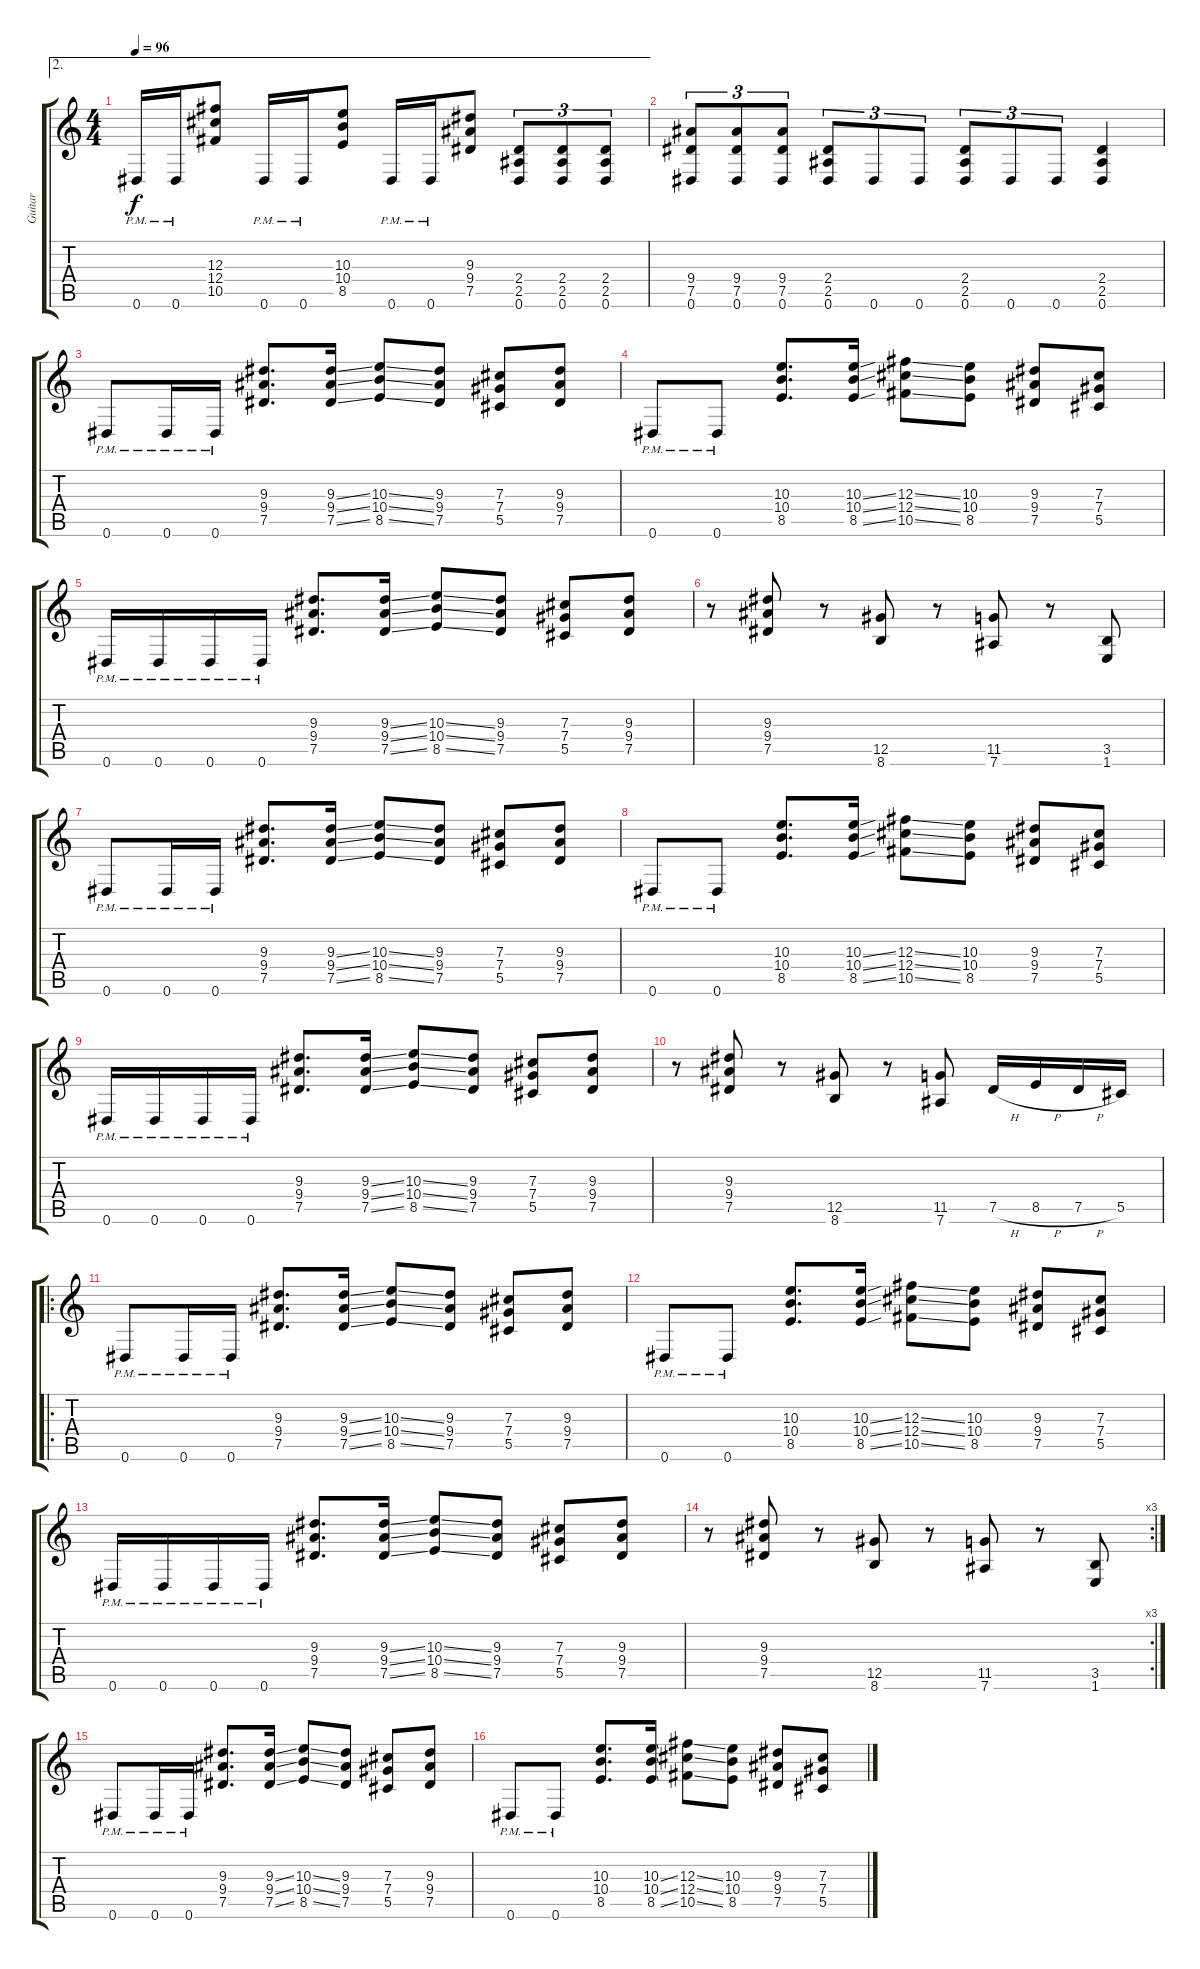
\track ("Guitar" "Guitar") {instrument distortionguitar}
\staff {score tabs}
\tuning (Eb4 Bb3 Gb3 Db3 Ab2 Eb2) {hide}
\ae 2
\ts (4 4)
\tempo 96
\clef g2
\ks c
0.6{pm}.16{dy f} 0.6{pm}.16 (12.3 12.4 10.5).8 0.6{pm}.16 0.6{pm}.16 (10.3 10.4 8.5).8 0.6{pm}.16 0.6{pm}.16 (9.3 9.4 7.5).8 (2.4 2.5 0.6).8{tu (3 2)} (2.4 2.5 0.6).8{tu (3 2)} (2.4 2.5 0.6).8{tu (3 2)} |
(9.4 7.5 0.6).8{tu (3 2)} (9.4 7.5 0.6).8{tu (3 2)} (9.4 7.5 0.6).8{tu (3 2)} (2.4 2.5 0.6).8{tu (3 2)} 0.6.8{tu (3 2)} 0.6.8{tu (3 2)} (2.4 2.5 0.6).8{tu (3 2)} 0.6.8{tu (3 2)} 0.6.8{tu (3 2)} (2.4 2.5 0.6).4 |
0.6{pm}.8 0.6{pm}.16 0.6{pm}.16 (9.3 9.4 7.5).8{d} (9.3{ss} 9.4{ss} 7.5{ss}).16 (10.3{ss} 10.4{ss} 8.5{ss}).8 (9.3 9.4 7.5).8 (7.3 7.4 5.5).8 (9.3 9.4 7.5).8 |
0.6{pm}.8 0.6{pm}.8 (10.3 10.4 8.5).8{d} (10.3{ss} 10.4{ss} 8.5{ss}).16 (12.3{ss} 12.4{ss} 10.5{ss}).8 (10.3 10.4 8.5).8 (9.3 9.4 7.5).8 (7.3 7.4 5.5).8 |
0.6{pm}.16 0.6{pm}.16 0.6{pm}.16 0.6{pm}.16 (9.3 9.4 7.5).8{d} (9.3{ss} 9.4{ss} 7.5{ss}).16 (10.3{ss} 10.4{ss} 8.5{ss}).8 (9.3 9.4 7.5).8 (7.3 7.4 5.5).8 (9.3 9.4 7.5).8 |
r.8 (9.3 9.4 7.5).8 r.8 (12.5 8.6).8 r.8 (11.5 7.6).8 r.8 (3.5 1.6).8 |
0.6{pm}.8 0.6{pm}.16 0.6{pm}.16 (9.3 9.4 7.5).8{d} (9.3{ss} 9.4{ss} 7.5{ss}).16 (10.3{ss} 10.4{ss} 8.5{ss}).8 (9.3 9.4 7.5).8 (7.3 7.4 5.5).8 (9.3 9.4 7.5).8 |
0.6{pm}.8 0.6{pm}.8 (10.3 10.4 8.5).8{d} (10.3{ss} 10.4{ss} 8.5{ss}).16 (12.3{ss} 12.4{ss} 10.5{ss}).8 (10.3 10.4 8.5).8 (9.3 9.4 7.5).8 (7.3 7.4 5.5).8 |
0.6{pm}.16 0.6{pm}.16 0.6{pm}.16 0.6{pm}.16 (9.3 9.4 7.5).8{d} (9.3{ss} 9.4{ss} 7.5{ss}).16 (10.3{ss} 10.4{ss} 8.5{ss}).8 (9.3 9.4 7.5).8 (7.3 7.4 5.5).8 (9.3 9.4 7.5).8 |
r.8 (9.3 9.4 7.5).8 r.8 (12.5 8.6).8 r.8 (11.5 7.6).8 7.5{h}.16 8.5{h}.16 7.5{h}.16 5.5.16 |
\ro
0.6{pm}.8 0.6{pm}.16 0.6{pm}.16 (9.3 9.4 7.5).8{d} (9.3{ss} 9.4{ss} 7.5{ss}).16 (10.3{ss} 10.4{ss} 8.5{ss}).8 (9.3 9.4 7.5).8 (7.3 7.4 5.5).8 (9.3 9.4 7.5).8 |
0.6{pm}.8 0.6{pm}.8 (10.3 10.4 8.5).8{d} (10.3{ss} 10.4{ss} 8.5{ss}).16 (12.3{ss} 12.4{ss} 10.5{ss}).8 (10.3 10.4 8.5).8 (9.3 9.4 7.5).8 (7.3 7.4 5.5).8 |
0.6{pm}.16 0.6{pm}.16 0.6{pm}.16 0.6{pm}.16 (9.3 9.4 7.5).8{d} (9.3{ss} 9.4{ss} 7.5{ss}).16 (10.3{ss} 10.4{ss} 8.5{ss}).8 (9.3 9.4 7.5).8 (7.3 7.4 5.5).8 (9.3 9.4 7.5).8 |
\rc 3
r.8 (9.3 9.4 7.5).8 r.8 (12.5 8.6).8 r.8 (11.5 7.6).8 r.8 (3.5 1.6).8 |
0.6{pm}.8 0.6{pm}.16 0.6{pm}.16 (9.3 9.4 7.5).8{d} (9.3{ss} 9.4{ss} 7.5{ss}).16 (10.3{ss} 10.4{ss} 8.5{ss}).8 (9.3 9.4 7.5).8 (7.3 7.4 5.5).8 (9.3 9.4 7.5).8 |
0.6{pm}.8 0.6{pm}.8 (10.3 10.4 8.5).8{d} (10.3{ss} 10.4{ss} 8.5{ss}).16 (12.3{ss} 12.4{ss} 10.5{ss}).8 (10.3 10.4 8.5).8 (9.3 9.4 7.5).8 (7.3 7.4 5.5).8
